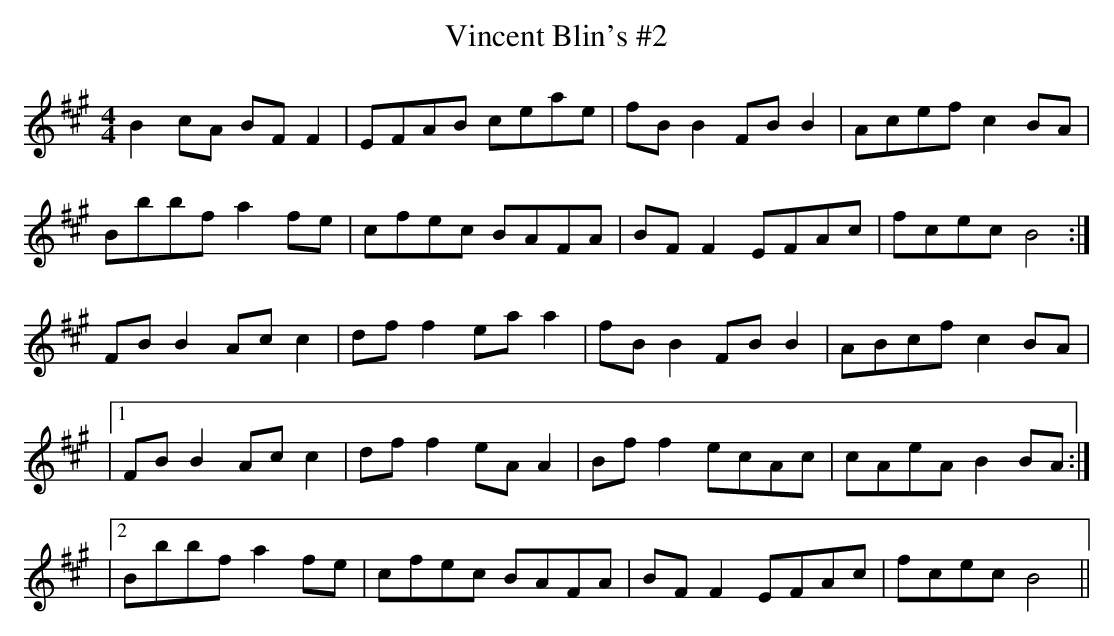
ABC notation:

X:1
T: Vincent Blin's #2
L: 1/8
M: 4/4
K: Bdor
B2 cA BF F2 |EFAB ceae |fB B2 FB B2 | Acef c2 BA |
Bbbf a2 fe |cfec BAFA |BF F2 EFAc | fcec B4 :|
FB B2 Ac c2 |df f2 ea a2 |fB B2 FB B2 | ABcf c2 BA |
|1 FB B2 Ac c2 |df f2 eA A2 |Bf f2 ecAc | cAeA B2 BA :|
|2 Bbbf a2 fe |cfec BAFA |BF F2 EFAc | fcec B4 ||
